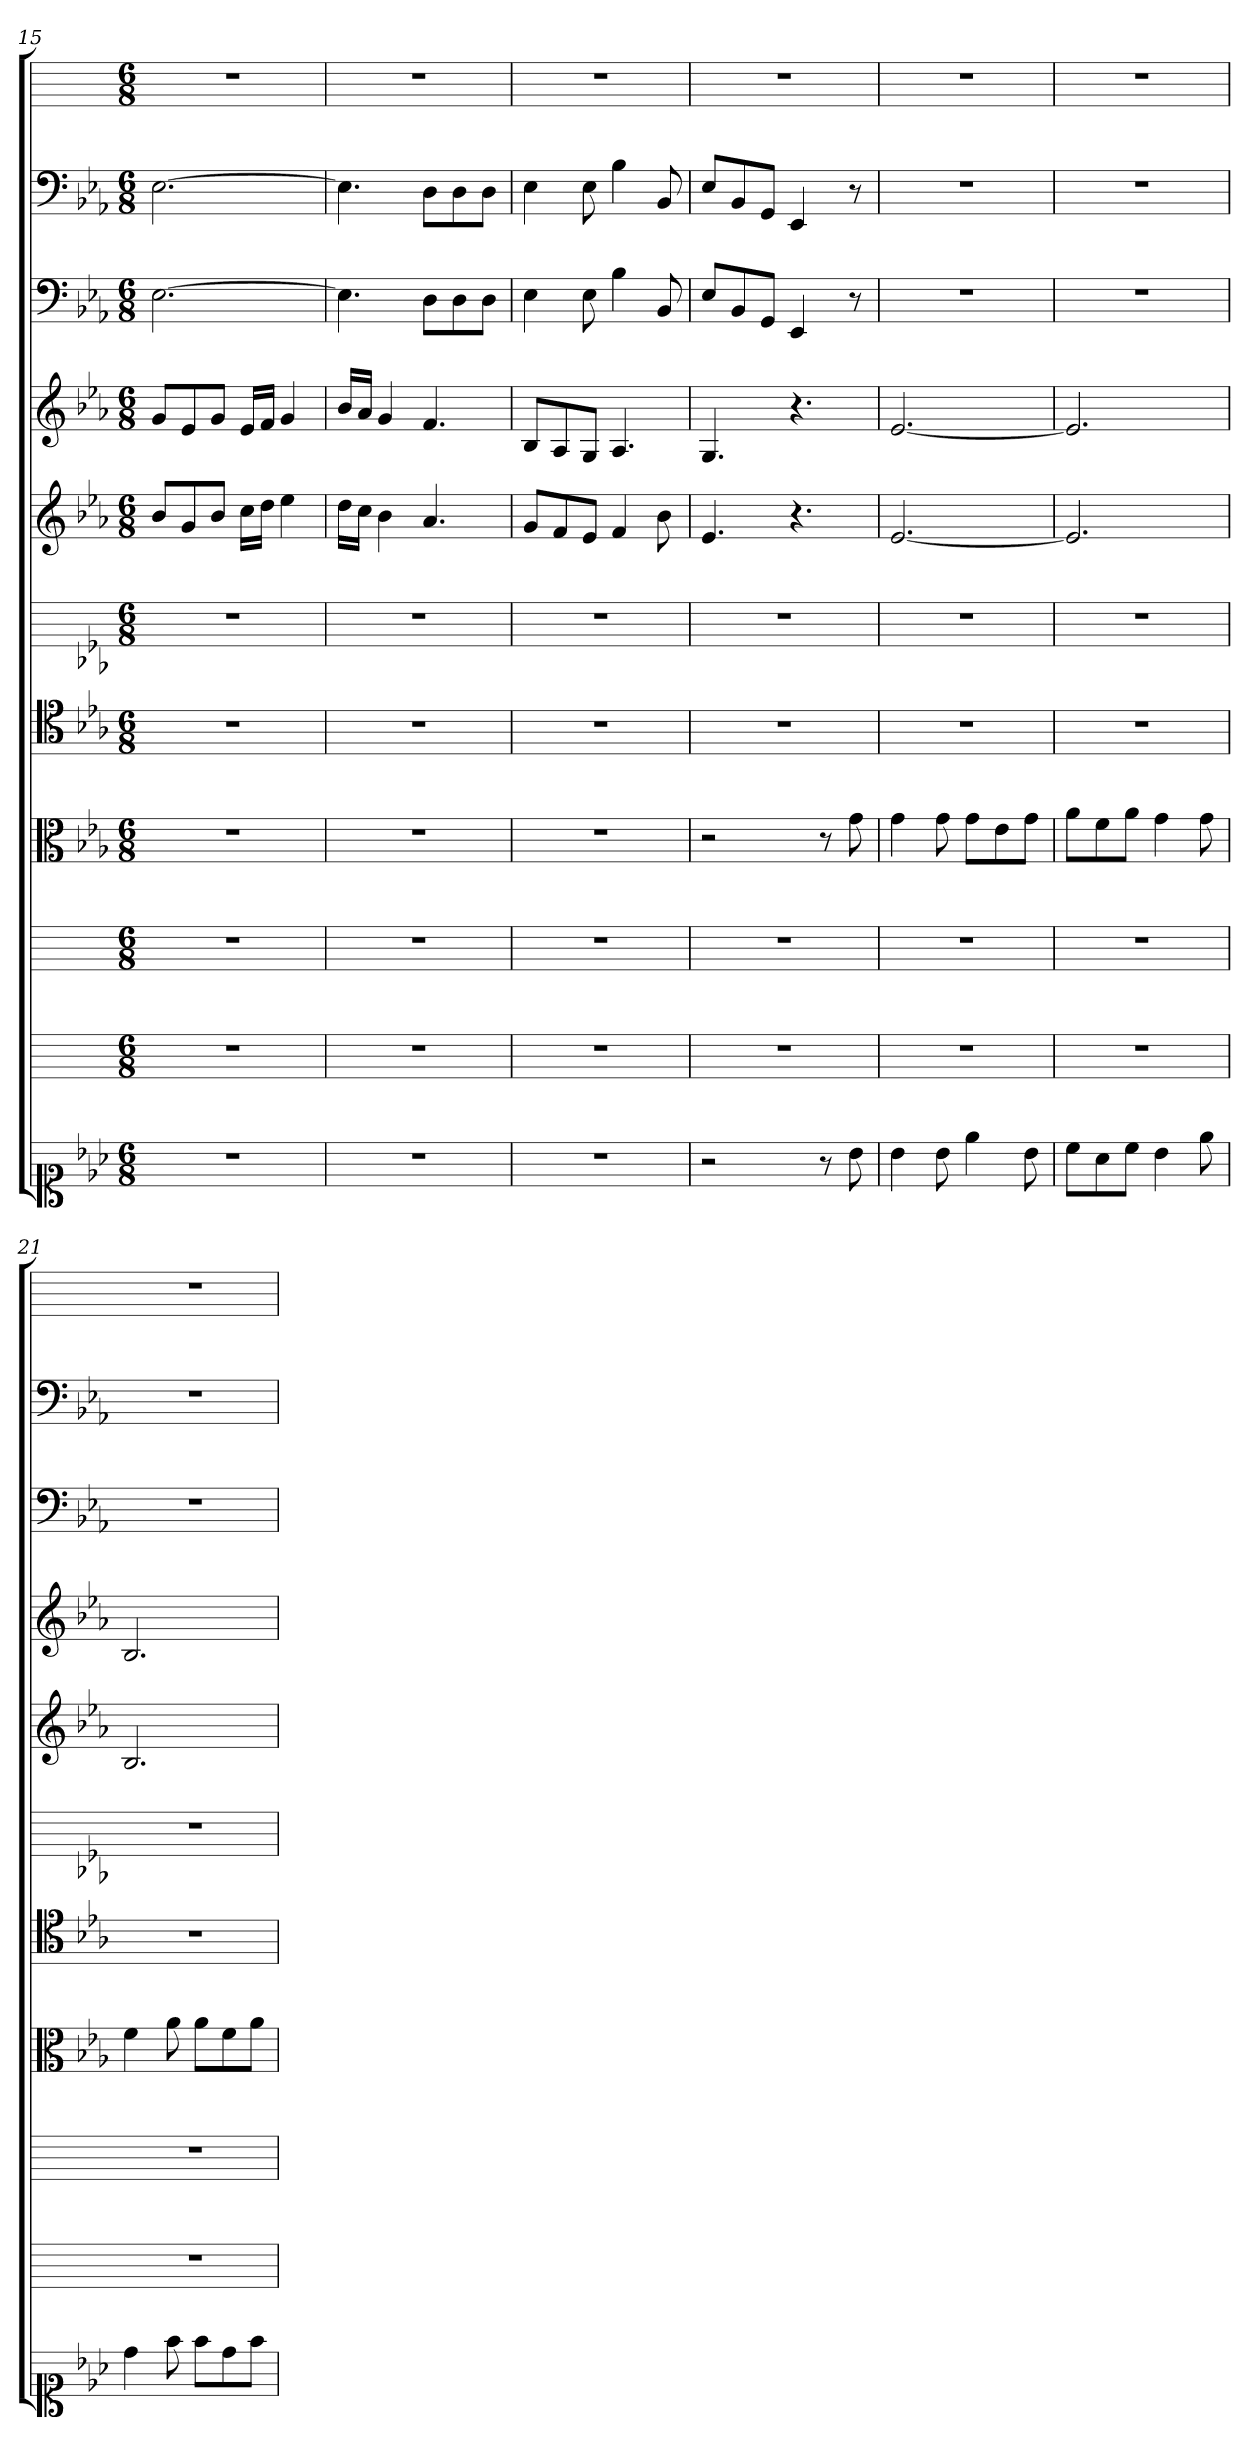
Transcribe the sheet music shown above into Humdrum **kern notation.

**kern	**kern	**kern	**kern	**kern	**kern	**kern	**kern	**kern	**kern	**kern
*part11	*part10	*part9	*part8	*part7	*part6	*part5	*part4	*part3	*part2	*part1
*staff11	*staff10	*staff9	*staff8	*staff7	*staff6	*staff5	*staff4	*staff3	*staff2	*staff1
*clefC1	*	*	*clefC3	*clefC4	*	*	*	*	*	*
*k[b-e-a-]	*k[]	*k[]	*k[b-e-a-]	*k[b-e-a-]	*k[b-e-a-]	*k[b-e-a-]	*k[b-e-a-]	*k[b-e-a-]	*k[b-e-a-]	*k[]
*M6/8	*M6/8	*M6/8	*M6/8	*M6/8	*M6/8	*M6/8	*M6/8	*M6/8	*M6/8	*M6/8
=15	=15	=15	=15	=15	=15	=15	=15	=15	=15	=15
2.r	2.r	2.r	2.r	2.r	2.r	8b-L	8gL	[2.E-	[2.E-	2.r
.	.	.	.	.	.	8g	8e-	.	.	.
.	.	.	.	.	.	8b-J	8gJ	.	.	.
.	.	.	.	.	.	16ccLL	16e-LL	.	.	.
.	.	.	.	.	.	16ddJJ	16fJJ	.	.	.
.	.	.	.	.	.	4ee-	4g	.	.	.
=16	=16	=16	=16	=16	=16	=16	=16	=16	=16	=16
2.r	2.r	2.r	2.r	2.r	2.r	16ddLL	16b-LL	4.E-]	4.E-]	2.r
.	.	.	.	.	.	16ccJJ	16a-JJ	.	.	.
.	.	.	.	.	.	4b-	4g	.	.	.
.	.	.	.	.	.	4.a-	4.f	8DL	8DL	.
.	.	.	.	.	.	.	.	8D	8D	.
.	.	.	.	.	.	.	.	8DJ	8DJ	.
=17	=17	=17	=17	=17	=17	=17	=17	=17	=17	=17
2.r	2.r	2.r	2.r	2.r	2.r	8gL	8B-L	4E-	4E-	2.r
.	.	.	.	.	.	8f	8A-	.	.	.
.	.	.	.	.	.	8e-J	8GJ	8E-	8E-	.
.	.	.	.	.	.	4f	4.A-	4B-	4B-	.
.	.	.	.	.	.	8b-	.	8BB-	8BB-	.
=18	=18	=18	=18	=18	=18	=18	=18	=18	=18	=18
2r	2.r	2.r	2r	2.r	2.r	4.e-	4.G	8E-L	8E-L	2.r
.	.	.	.	.	.	.	.	8BB-	8BB-	.
.	.	.	.	.	.	.	.	8GGJ	8GGJ	.
.	.	.	.	.	.	4.r	4.r	4EE-	4EE-	.
8r	.	.	8r	.	.	.	.	.	.	.
8b-	.	.	8g	.	.	.	.	8r	8r	.
=19	=19	=19	=19	=19	=19	=19	=19	=19	=19	=19
4b-	2.r	2.r	4g	2.r	2.r	[2.e-	[2.e-	2.r	2.r	2.r
8b-	.	.	8g	.	.	.	.	.	.	.
4ee-	.	.	8g\L	.	.	.	.	.	.	.
.	.	.	8e-\	.	.	.	.	.	.	.
8b-	.	.	8g\J	.	.	.	.	.	.	.
=20	=20	=20	=20	=20	=20	=20	=20	=20	=20	=20
8cc\L	2.r	2.r	8a-\L	2.r	2.r	2.e-]	2.e-]	2.r	2.r	2.r
8a-\	.	.	8f\	.	.	.	.	.	.	.
8cc\J	.	.	8a-\J	.	.	.	.	.	.	.
4b-	.	.	4g	.	.	.	.	.	.	.
8ee-	.	.	8g	.	.	.	.	.	.	.
=21	=21	=21	=21	=21	=21	=21	=21	=21	=21	=21
4dd	2.r	2.r	4f	2.r	2.r	2.B-	2.B-	2.r	2.r	2.r
8ff	.	.	8a-	.	.	.	.	.	.	.
8ff\L	.	.	8a-\L	.	.	.	.	.	.	.
8dd\	.	.	8f\	.	.	.	.	.	.	.
8ff\J	.	.	8a-\J	.	.	.	.	.	.	.
=	=	=	=	=	=	=	=	=	=	=
*-	*-	*-	*-	*-	*-	*-	*-	*-	*-	*-
